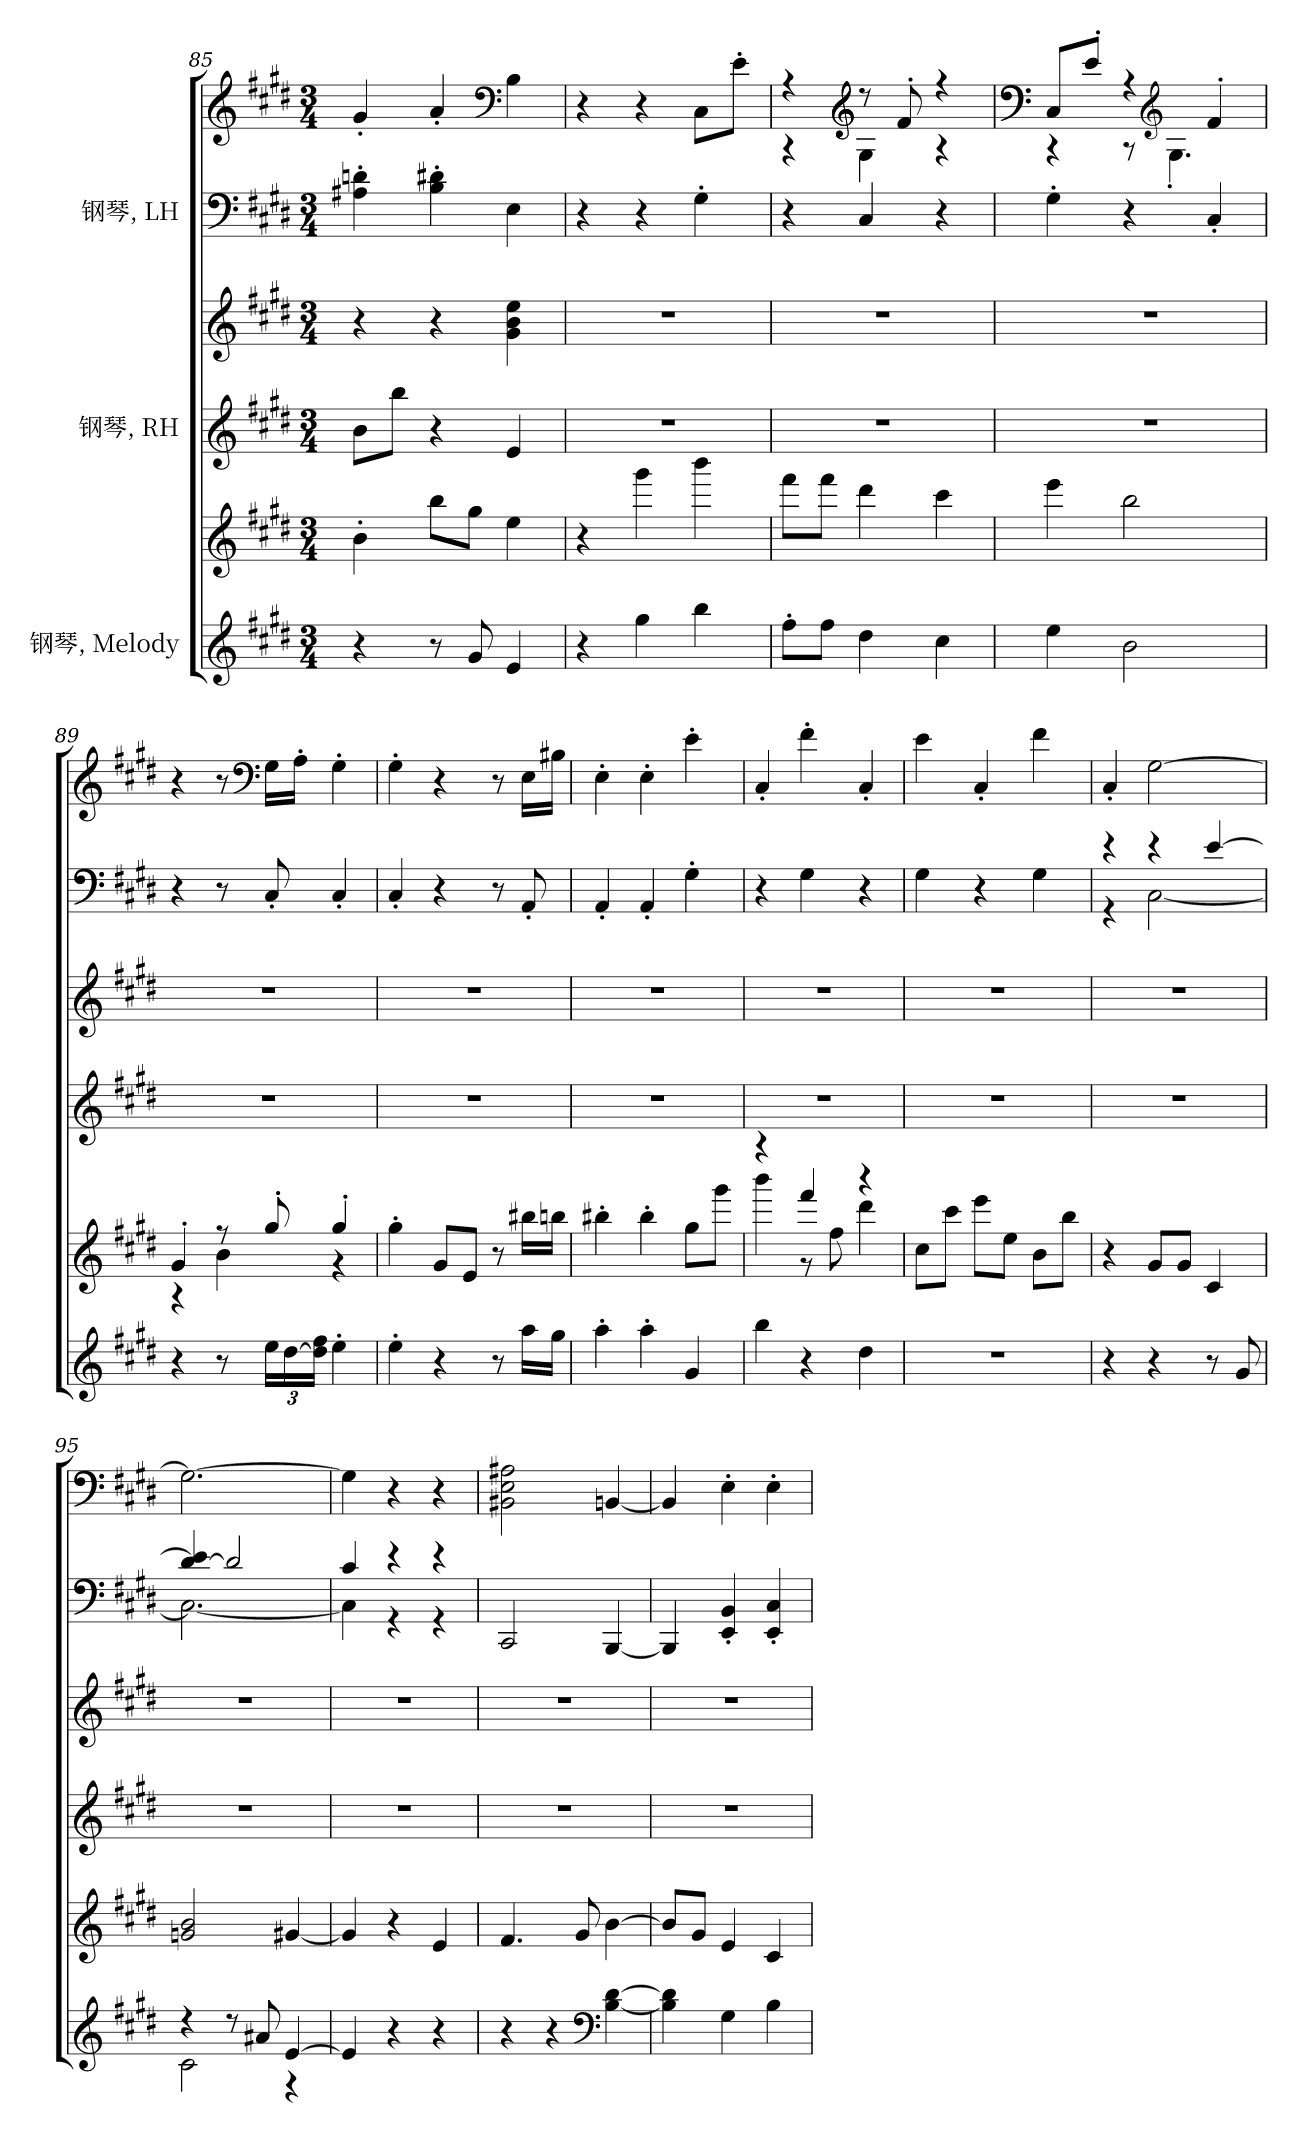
**kern	**kern	**kern	**kern	**kern	**kern
*part3	*part3	*part2	*part2	*part1	*part1
*staff6	*staff5	*staff4	*staff3	*staff2	*staff1
*I"钢琴, Melody	*	*I"钢琴, RH	*	*I"钢琴, LH	*
!!LO:PB:g=z
*clefG2	*clefG2	*clefG2	*clefG2	*clefF4	*clefG2
*k[f#c#g#d#]	*k[f#c#g#d#]	*k[f#c#g#d#]	*k[f#c#g#d#]	*k[f#c#g#d#]	*k[f#c#g#d#]
*M3/4	*M3/4	*M3/4	*M3/4	*M3/4	*M3/4
=85	=85	=85	=85	=85	=85
4r	4b'\	8b\L	4r	4A#X\' 4dn\'	4g#'/
.	.	8bb\J	.	.	.
8r	8bb\L	4r	4r	4B\' 4d#X\'	4a'/
8g#/	8gg#\J	.	.	.	.
*	*	*	*	*	*clefF4
4e/	4ee\	4e/	4g#\ 4b\ 4ee\	4E\	4B\
=86	=86	=86	=86	=86	=86
4r	4r	2.r	2.r	4r	4r
4gg#\	4ggg#\	.	.	4r	4r
4bb\	4bbb\	.	.	4G#'\	8C#\L
.	.	.	.	.	8e'\J
=87	=87	=87	=87	=87	=87
*	*	*	*	*	*^
8ff#'\L	8fff#\L	2.r	2.r	4r	4r	4r
8ff#\J	8fff#\J	.	.	.	.	.
*	*	*	*	*	*clefG2	*
4dd#\	4ddd#\	.	.	4C#/	8r	4G#\
.	.	.	.	.	8f#'/	.
4cc#\	4ccc#\	.	.	4r	4r	4r
=88	=88	=88	=88	=88	=88	=88
*	*	*	*	*	*clefF4	*
4ee\	4eee\	2.r	2.r	4G#'\	8C#/L	4r
.	.	.	.	.	8e'/J	.
2b\	2bb\	.	.	4r	4r	8r
*	*	*	*	*	*clefG2	*
.	.	.	.	.	.	4.G#'\
.	.	.	.	4C#'/	4f#'/	.
*	*	*	*	*	*v	*v
=89	=89	=89	=89	=89	=89
*	*^	*	*	*	*
4r	4g#'/	4r	2.r	2.r	4r	4r
8r	8r	4b\	.	.	8r	8r
*	*	*	*	*	*	*clefF4
*Xbrackettup	*	*	*	*	*	*
24ee\LL	8gg#'/	.	.	.	8C#'/	16G#\LL
[24dd#\	.	.	.	.	.	.
.	.	.	.	.	.	16A'\JJ
24dd#\] 24ff#\JJ	.	.	.	.	.	.
4ee'\	4gg#'/	4r	.	.	4C#'/	4G#'\
*	*v	*v	*	*	*	*
!!LO:LB:g=z
=90	=90	=90	=90	=90	=90
4ee'\	4gg#'\	2.r	2.r	4C#'/	4G#'\
4r	8g#/L	.	.	4r	4r
.	8e/J	.	.	.	.
8r	8r	.	.	8r	8r
16aa\LL	16bb#X\LL	.	.	8AA'/	16E\LL
16gg#\JJ	16bbn\JJ	.	.	.	16B#X\JJ
=91	=91	=91	=91	=91	=91
4aa'\	4bb#X'\	2.r	2.r	4AA'/	4E'\
4aa'\	4bb#'\	.	.	4AA'/	4E'\
4g#/	8gg#\L	.	.	4G#'\	4e'\
.	8ggg#\J	.	.	.	.
=92	=92	=92	=92	=92	=92
*	*^	*	*	*	*
4bb\	4r	4bbb\	2.r	2.r	4r	4C#'/
4r	4fff#/	8r	.	.	4G#\	4f#'\
.	.	8ff#\	.	.	.	.
4dd#\	4r	4ddd#\	.	.	4r	4C#'/
*	*v	*v	*	*	*	*
=93	=93	=93	=93	=93	=93
2.r	8cc#\L	2.r	2.r	4G#\	4e\
.	8ccc#\J	.	.	.	.
.	8eee\L	.	.	4r	4C#'/
.	8ee\J	.	.	.	.
.	8b\L	.	.	4G#\	4f#\
.	8bb\J	.	.	.	.
=94	=94	=94	=94	=94	=94
*	*	*	*	*^	*
4r	4r	2.r	2.r	4r	4r	4C#'/
4r	8g#/L	.	.	4r	[2C#\	[2G#\
.	8g#/J	.	.	.	.	.
8r	4c#/	.	.	[4e/	.	.
8g#/	.	.	.	.	.	.
=95	=95	=95	=95	=95	=95	=95
*^	*	*	*	*	*	*
4r	2c#\	2gn/ 2b/	2.r	2.r	[4d#/ 4e/]	2.C#\_	2.G#\_
8r	.	.	.	.	2d#/]	.	.
8a#X/	.	.	.	.	.	.	.
[4e/	4r	[4g#X/	.	.	.	.	.
*v	*v	*	*	*	*	*	*
!!LO:PB:g=z
=96	=96	=96	=96	=96	=96	=96
4e/]	4g#/]	2.r	2.r	4c#/	4C#\]	4G#\]
4r	4r	.	.	4r	4r	4r
4r	4e/	.	.	4r	4r	4r
*	*	*	*	*v	*v	*
=97	=97	=97	=97	=97	=97
4r	4.f#/	2.r	2.r	2CC#/	2BB#X\ 2E\ 2A#X\
4r	.	.	.	.	.
.	8g#/	.	.	.	.
*clefF4	*	*	*	*	*
[4B\ [4d#\	[4b\	.	.	[4BBB/	[4BBn/
=98	=98	=98	=98	=98	=98
4B\] 4d#\]	8b/L]	2.r	2.r	4BBB/]	4BB/]
.	8g#/J	.	.	.	.
4G#\	4e/	.	.	4EE/' 4BB/'	4E'\
4B\	4c#/	.	.	4EE/' 4C#/'	4E'\
=	=	=	=	=	=
*-	*-	*-	*-	*-	*-
